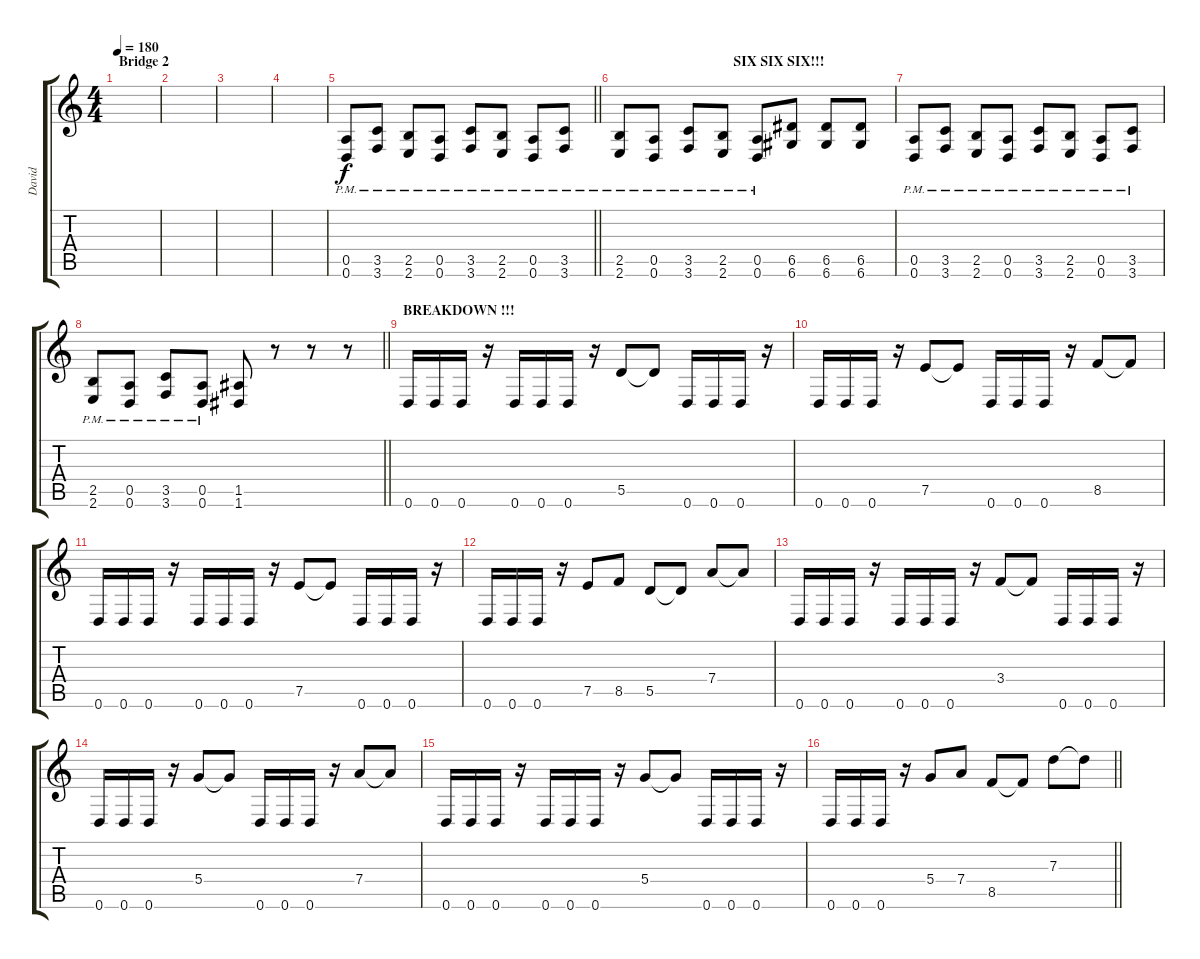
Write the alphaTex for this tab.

\track ("David" "David") {instrument distortionguitar}
\staff {score tabs}
\tuning (E4 B3 G3 D3 A2 D2) {hide}
\ts (4 4)
\section ("" "Bridge 2")
\tempo 180
\clef g2
\ks c
|
|
|
|
\barLineRight lightlight
(0.5{pm} 0.6{pm}).8 (3.5{pm} 3.6{pm}).8 (2.5{pm} 2.6{pm}).8 (0.5{pm} 0.6{pm}).8 (3.5{pm} 3.6{pm}).8 (2.5{pm} 2.6{pm}).8 (0.5{pm} 0.6{pm}).8 (3.5{pm} 3.6{pm}).8 |
\section ("" "                                  SIX SIX SIX!!!")
(2.5{pm} 2.6{pm}).8 (0.5{pm} 0.6{pm}).8 (3.5{pm} 3.6{pm}).8 (2.5{pm} 2.6{pm}).8 (0.5{pm} 0.6{pm}).8 (6.5 6.6).8 (6.5 6.6).8 (6.5 6.6).8 |
(0.5{pm} 0.6{pm}).8 (3.5{pm} 3.6{pm}).8 (2.5{pm} 2.6{pm}).8 (0.5{pm} 0.6{pm}).8 (3.5{pm} 3.6{pm}).8 (2.5{pm} 2.6{pm}).8 (0.5{pm} 0.6{pm}).8 (3.5{pm} 3.6{pm}).8 |
\barLineRight lightlight
(2.5{pm} 2.6{pm}).8 (0.5{pm} 0.6{pm}).8 (3.5{pm} 3.6{pm}).8 (0.5{pm} 0.6{pm}).8 (1.5 1.6).8 r.8 r.8 r.8 |
\section ("" "BREAKDOWN !!!")
0.6.16 0.6.16 0.6.16 r.16 0.6.16 0.6.16 0.6.16 r.16 5.5.8 5.5{t}.8 0.6.16 0.6.16 0.6.16 r.16 |
0.6.16 0.6.16 0.6.16 r.16 7.5.8 7.5{t}.8 0.6.16 0.6.16 0.6.16 r.16 8.5.8 8.5{t}.8 |
0.6.16 0.6.16 0.6.16 r.16 0.6.16 0.6.16 0.6.16 r.16 7.5.8 7.5{t}.8 0.6.16 0.6.16 0.6.16 r.16 |
0.6.16 0.6.16 0.6.16 r.16 7.5.8 8.5.8 5.5.8 5.5{t}.8 7.4.8 7.4{t}.8 |
0.6.16 0.6.16 0.6.16 r.16 0.6.16 0.6.16 0.6.16 r.16 3.4.8 3.4{t}.8 0.6.16 0.6.16 0.6.16 r.16 |
0.6.16 0.6.16 0.6.16 r.16 5.4.8 5.4{t}.8 0.6.16 0.6.16 0.6.16 r.16 7.4.8 7.4{t}.8 |
0.6.16 0.6.16 0.6.16 r.16 0.6.16 0.6.16 0.6.16 r.16 5.4.8 5.4{t}.8 0.6.16 0.6.16 0.6.16 r.16 |
\barLineRight lightlight
0.6.16 0.6.16 0.6.16 r.16 5.4.8 7.4.8 8.5.8 8.5{t}.8 7.3.8 7.3{t}.8
